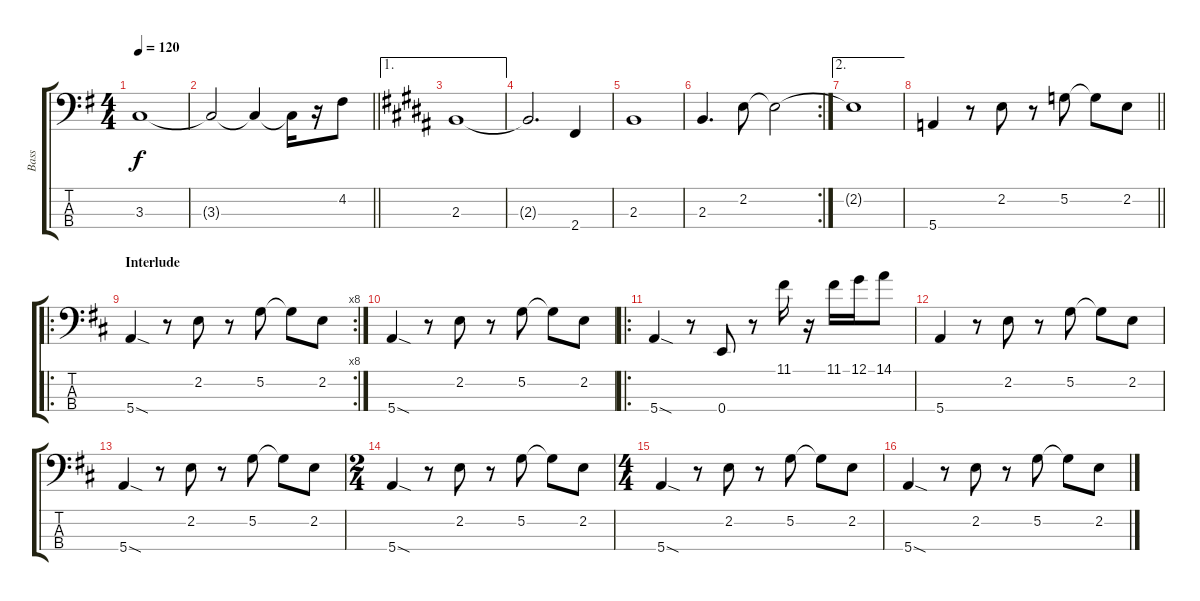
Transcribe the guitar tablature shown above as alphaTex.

\track ("Bass" "Bass") {instrument electricbassfinger}
\staff {score tabs}
\tuning (G2 D2 A1 E1) {hide}
\ts (4 4)
\tempo 120
\clef f4
\ks g
3.3.1{dy f} |
\barLineRight lightlight
3.3{t}.2 3.3{t}.4 3.3{t}.16 r.16 4.2.8 |
\ae 1
\ks b
2.3.1 |
\ks g#minor
2.3{t}.2{d} 2.4.4 |
2.3.1 |
\rc 2
2.3.4{d} 2.2.8 2.2{t}.2 |
\ae 2
\ks b
2.2{t}.1 |
\barLineRight lightlight
\ks g#minor
5.4.4 r.8 2.2.8 r.8 5.2.8 5.2{t}.8 2.2.8 |
\ro
\rc 8
\section ("" "Interlude")
\ks d
5.4{sod}.4 r.8 2.2.8 r.8 5.2.8 5.2{t}.8 2.2.8 |
5.4{sod}.4 r.8 2.2.8 r.8 5.2.8 5.2{t}.8 2.2.8 |
\ro
5.4{sod}.4 r.8 0.4.8 r.8 11.1.16 r.16 11.1.16 12.1.16 14.1.8 |
5.4.4 r.8 2.2.8 r.8 5.2.8 5.2{t}.8 2.2.8 |
5.4{sod}.4 r.8 2.2.8 r.8 5.2.8 5.2{t}.8 2.2.8 |
\ts (2 4)
5.4{sod}.4 r.8 2.2.8 r.8 5.2.8 5.2{t}.8 2.2.8 |
\ts (4 4)
5.4{sod}.4 r.8 2.2.8 r.8 5.2.8 5.2{t}.8 2.2.8 |
5.4{sod}.4 r.8 2.2.8 r.8 5.2.8 5.2{t}.8 2.2.8
